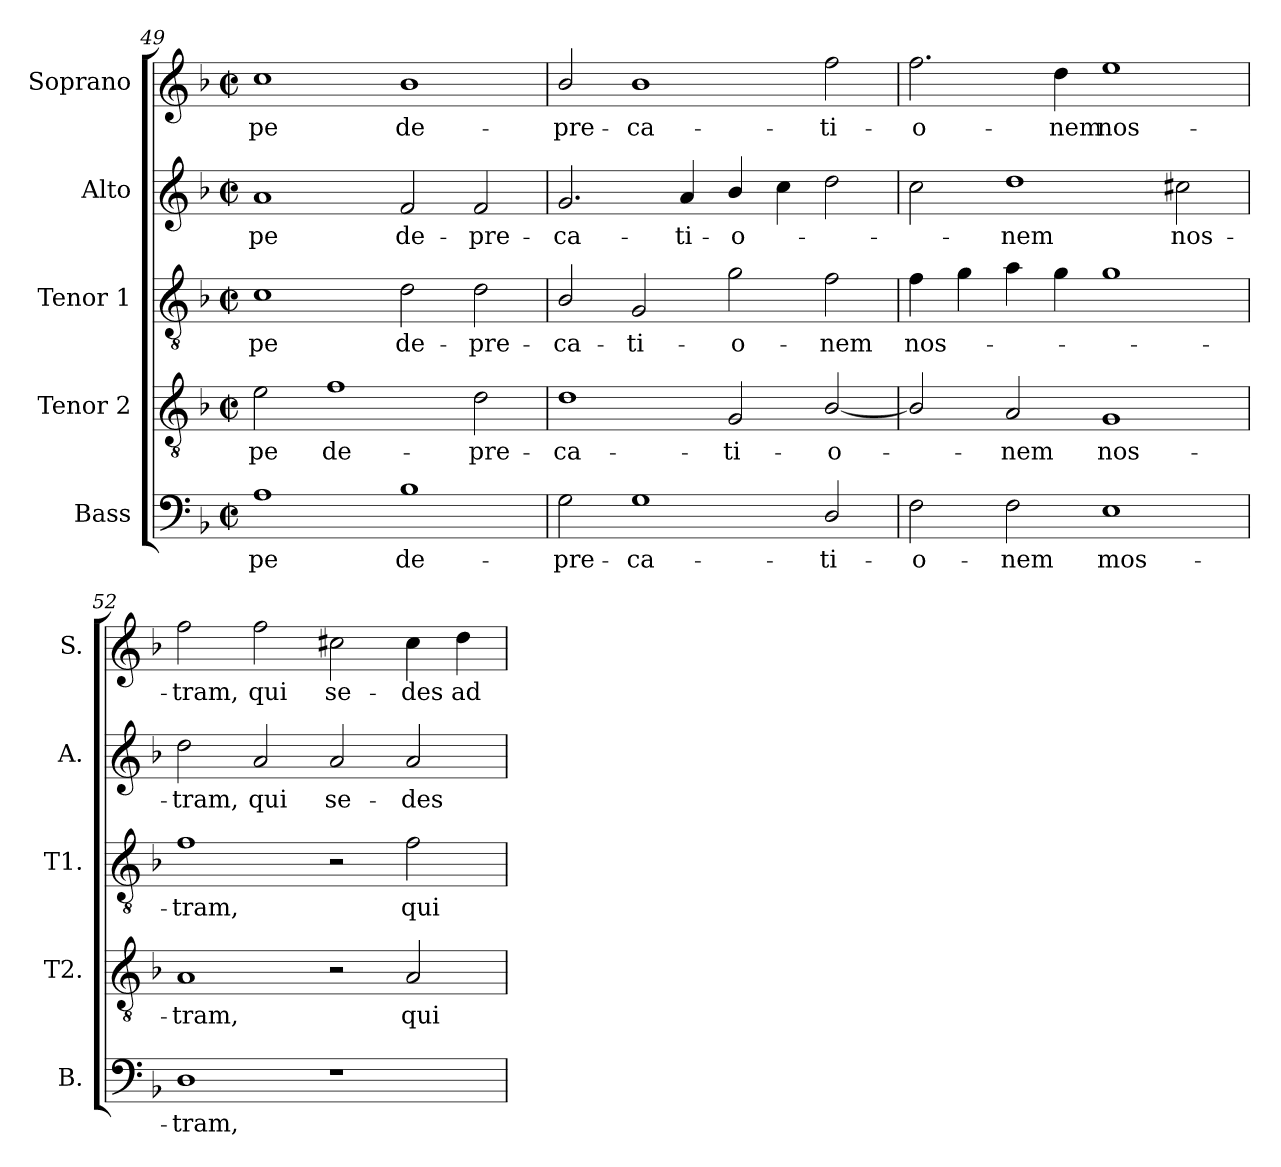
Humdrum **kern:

**kern	**text	**kern	**text	**kern	**text	**kern	**text	**kern	**text
*part5	*part5	*part4	*part4	*part3	*part3	*part2	*part2	*part1	*part1
*staff5	*staff5	*staff4	*staff4	*staff3	*staff3	*staff2	*staff2	*staff1	*staff1
*I"Bass	*	*I"Tenor 2	*	*I"Tenor 1	*	*I"Alto	*	*I"Soprano	*
*I'B.	*	*I'T2.	*	*I'T1.	*	*I'A.	*	*I'S.	*
*clefF4	*	*clefGv2	*	*clefGv2	*	*clefG2	*	*clefG2	*
*	*	*ITrd7c12	*	*ITrd7c12	*	*	*	*	*
*k[b-]	*	*k[b-]	*	*k[b-]	*	*k[b-]	*	*k[b-]	*
*F:	*	*F:	*	*F:	*	*F:	*	*F:	*
*M2/2	*	*M2/2	*	*M2/2	*	*M2/2	*	*M2/2	*
*met(c|)	*	*met(c|)	*	*met(c|)	*	*met(c|)	*	*met(c|)	*
=49	=49	=49	=49	=49	=49	=49	=49	=49	=49
!	!LO:LY:b:color=#000000	!	!	!	!	!	!	!	!
!	!	!	!LO:LY:b:color=#000000	!	!	!	!	!	!
!	!	!	!	!	!LO:LY:b:color=#000000	!	!	!	!
!	!	!	!	!	!	!	!LO:LY:b:color=#000000	!	!
!	!	!	!	!	!	!	!	!	!LO:LY:b:color=#000000
1Ai	-pe	2Ei\	-pe	1Ci	-pe	1ai	-pe	1cci	-pe
!	!	!	!LO:LY:b:color=#000000	!	!	!	!	!	!
.	.	1Fi	de-	.	.	.	.	.	.
!	!LO:LY:b:color=#000000	!	!	!	!	!	!	!	!
!	!	!	!	!	!LO:LY:b:color=#000000	!	!	!	!
!	!	!	!	!	!	!	!LO:LY:b:color=#000000	!	!
!	!	!	!	!	!	!	!	!	!LO:LY:b:color=#000000
1B-i	de-	.	.	2Di\	de-	2fi/	de-	1b-i	de-
!	!	!	!LO:LY:b:color=#000000	!	!	!	!	!	!
!	!	!	!	!	!LO:LY:b:color=#000000	!	!	!	!
!	!	!	!	!	!	!	!LO:LY:b:color=#000000	!	!
.	.	2Di\	-pre-	2Di\	-pre-	2fi/	-pre-	.	.
!!LO:LB:g=z
=50	=50	=50	=50	=50	=50	=50	=50	=50	=50
!	!LO:LY:b:color=#000000	!	!	!	!	!	!	!	!
!	!	!	!LO:LY:b:color=#000000	!	!	!	!	!	!
!	!	!	!	!	!LO:LY:b:color=#000000	!	!	!	!
!	!	!	!	!	!	!	!LO:LY:b:color=#000000	!	!
!	!	!	!	!	!	!	!	!	!LO:LY:b:color=#000000
2Gi\	-pre-	1Di	-ca-	2BB-i/	-ca-	2.gi/	-ca-	2b-i/	-pre-
!	!LO:LY:b:color=#000000	!	!	!	!	!	!	!	!
!	!	!	!	!	!LO:LY:b:color=#000000	!	!	!	!
!	!	!	!	!	!	!	!	!	!LO:LY:b:color=#000000
1Gi	-ca-	.	.	2GGi/	-ti-	.	.	1b-i	-ca-
!	!	!	!	!	!	!	!LO:LY:b:color=#000000	!	!
.	.	.	.	.	.	4ai/	-ti-	.	.
!	!	!	!LO:LY:b:color=#000000	!	!	!	!	!	!
!	!	!	!	!	!LO:LY:b:color=#000000	!	!	!	!
!	!	!	!	!	!	!	!LO:LY:b:color=#000000	!	!
.	.	2GGi/	-ti-	2Gi\	-o-	4b-i/	-o-	.	.
.	.	.	.	.	.	4cci\	.	.	.
!	!LO:LY:b:color=#000000	!	!	!	!	!	!	!	!
!	!	!	!LO:LY:b:color=#000000	!	!	!	!	!	!
!	!	!	!	!	!LO:LY:b:color=#000000	!	!	!	!
!	!	!	!	!	!	!	!	!	!LO:LY:b:color=#000000
2Di/	-ti-	[<2BB-i/	-o-	2Fi\	-nem	2ddi\	.	2ffi\	-ti-
=51	=51	=51	=51	=51	=51	=51	=51	=51	=51
!	!LO:LY:b:color=#000000	!	!	!	!	!	!	!	!
!	!	!	!	!	!LO:LY:b:color=#000000	!	!	!	!
!	!	!	!	!	!	!	!	!	!LO:LY:b:color=#000000
2Fi\	-o-	2BB-i/]	.	4Fi\	nos-	2cci\	.	2.ffi\	-o-
.	.	.	.	4Gi\	.	.	.	.	.
!	!LO:LY:b:color=#000000	!	!	!	!	!	!	!	!
!	!	!	!LO:LY:b:color=#000000	!	!	!	!	!	!
!	!	!	!	!	!	!	!LO:LY:b:color=#000000	!	!
2Fi\	-nem	2AAi/	-nem	4Ai\	.	1ddi	-nem	.	.
!	!	!	!	!	!	!	!	!	!LO:LY:b:color=#000000
.	.	.	.	4Gi\	.	.	.	4ddi\	-nem
!	!LO:LY:b:color=#000000	!	!	!	!	!	!	!	!
!	!	!	!LO:LY:b:color=#000000	!	!	!	!	!	!
!	!	!	!	!	!	!	!	!	!LO:LY:b:color=#000000
1Ei	mos-	1GGi	nos-	1Gi	.	.	.	1eei	nos-
!	!	!	!	!	!	!	!LO:LY:b:color=#000000	!	!
.	.	.	.	.	.	2cc#Xi\	nos-	.	.
=52	=52	=52	=52	=52	=52	=52	=52	=52	=52
!	!LO:LY:b:color=#000000	!	!	!	!	!	!	!	!
!	!	!	!LO:LY:b:color=#000000	!	!	!	!	!	!
!	!	!	!	!	!LO:LY:b:color=#000000	!	!	!	!
!	!	!	!	!	!	!	!LO:LY:b:color=#000000	!	!
!	!	!	!	!	!	!	!	!	!LO:LY:b:color=#000000
1Di	-tram,	1AAi	-tram,	1Fi	-tram,	2ddi\	-tram,	2ffi\	-tram,
!	!	!	!	!	!	!	!LO:LY:b:color=#000000	!	!
!	!	!	!	!	!	!	!	!	!LO:LY:b:color=#000000
.	.	.	.	.	.	2ai/	qui	2ffi\	qui
!	!	!	!	!	!	!	!LO:LY:b:color=#000000	!	!
!	!	!	!	!	!	!	!	!	!LO:LY:b:color=#000000
1r	.	2r	.	2r	.	2ai/	se-	2cc#Xi\	se-
!	!	!	!LO:LY:b:color=#000000	!	!	!	!	!	!
!	!	!	!	!	!LO:LY:b:color=#000000	!	!	!	!
!	!	!	!	!	!	!	!LO:LY:b:color=#000000	!	!
!	!	!	!	!	!	!	!	!	!LO:LY:b:color=#000000
.	.	2AAi/	qui	2Fi\	qui	2ai/	-des	4cc#i\	-des
!	!	!	!	!	!	!	!	!	!LO:LY:b:color=#000000
.	.	.	.	.	.	.	.	4ddi\	ad
=	=	=	=	=	=	=	=	=	=
*-	*-	*-	*-	*-	*-	*-	*-	*-	*-
